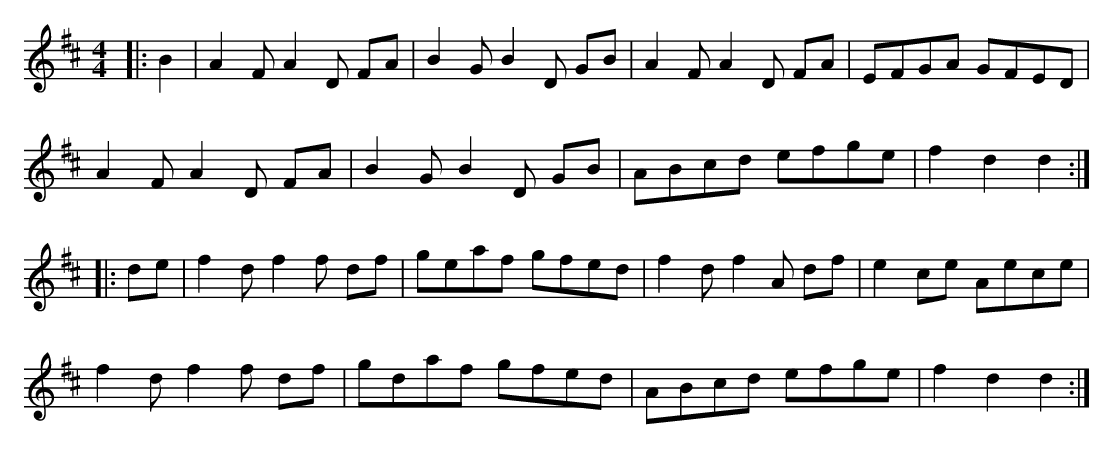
X:1
M:4/4
K:D
|:B2|A2F A2D FA|B2G B2D GB|A2F A2D FA|EFGA GFED|
A2F A2D FA|B2G B2D GB|ABcd efge|f2d2 d2:|
|:de|f2d f2f df|geaf gfed|f2d f2A df|e2ce Aece|
f2d f2f df|gdaf gfed|ABcd efge|f2d2 d2:|
